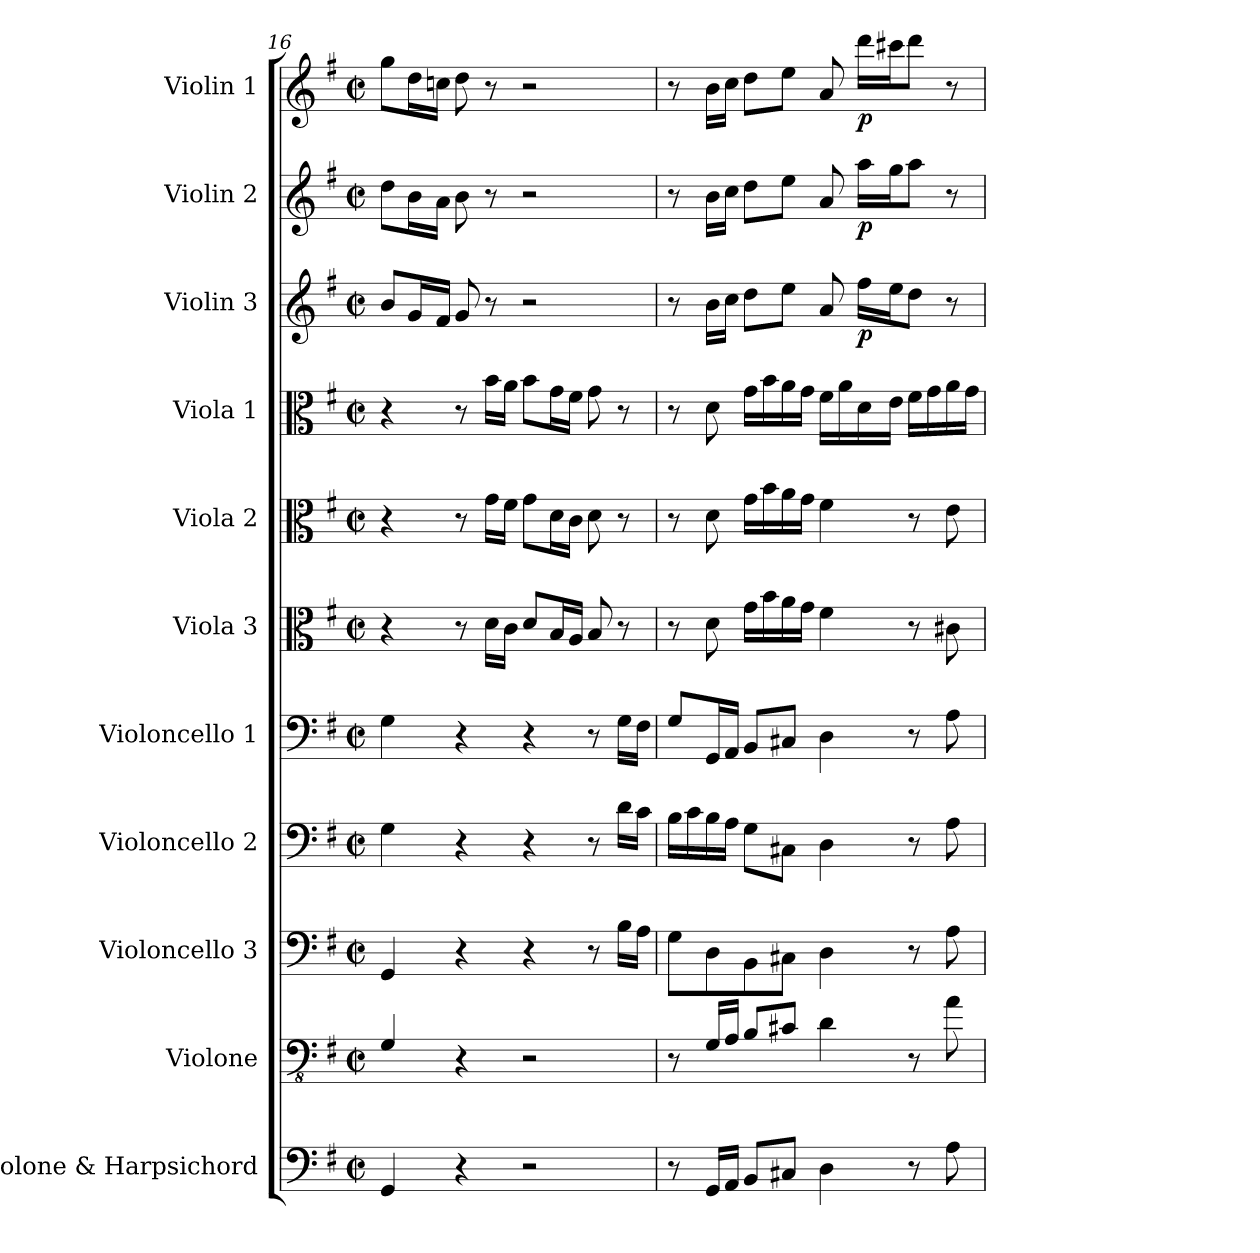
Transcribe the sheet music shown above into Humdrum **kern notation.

**kern	**kern	**kern	**kern	**kern	**kern	**kern	**kern	**kern	**dynam	**kern	**dynam	**kern	**dynam
*part11	*part10	*part9	*part8	*part7	*part6	*part5	*part4	*part3	*part3	*part2	*part2	*part1	*part1
*staff11	*staff10	*staff9	*staff8	*staff7	*staff6	*staff5	*staff4	*staff3	*staff3	*staff2	*staff2	*staff1	*staff1
*I"Violone &amp; Harpsichord	*I"Violone	*I"Violoncello 3	*I"Violoncello 2	*I"Violoncello 1	*I"Viola 3	*I"Viola 2	*I"Viola 1	*I"Violin 3	*	*I"Violin 2	*	*I"Violin 1	*
*I'Vne. &amp; Hch.	*I'Vne.	*I'Vc. 3	*I'Vc. 2	*I'Vc. 1	*I'Vla. 3	*I'Vla. 2	*I'Vla. 1	*I'Vln. 3	*	*I'Vln. 2	*	*I'Vln. 1	*
*clefF4	*clefFv4	*clefF4	*clefF4	*clefF4	*clefC3	*clefC3	*clefC3	*clefG2	*	*clefG2	*	*clefG2	*
*	*ITrd7c12	*	*	*	*	*	*	*	*	*	*	*	*
*k[f#]	*k[f#]	*k[f#]	*k[f#]	*k[f#]	*k[f#]	*k[f#]	*k[f#]	*k[f#]	*	*k[f#]	*	*k[f#]	*
*M4/4	*M4/4	*M4/4	*M4/4	*M4/4	*M4/4	*M4/4	*M4/4	*M4/4	*	*M4/4	*	*M4/4	*
*met(c|)	*met(c|)	*met(c|)	*met(c|)	*met(c|)	*met(c|)	*met(c|)	*met(c|)	*met(c|)	*	*met(c|)	*	*met(c|)	*
=16	=16	=16	=16	=16	=16	=16	=16	=16	=16	=16	=16	=16	=16
4GG/	4GGG/	4GG/	4G\	4G\	4r	4r	4r	8b/L	.	8dd\L	.	8gg\L	.
.	.	.	.	.	.	.	.	16g/L	.	16b\L	.	16dd\L	.
.	.	.	.	.	.	.	.	16f#/JJ	.	16a\JJ	.	16ccn\JJ	.
4r	4r	4r	4r	4r	8r	8r	8r	8g/	.	8b\	.	8dd\	.
.	.	.	.	.	16d\LL	16g\LL	16b\LL	8r	.	8r	.	8r	.
.	.	.	.	.	16c\JJ	16f#\JJ	16a\JJ	.	.	.	.	.	.
2r	2r	4r	4r	4r	8d/L	8g\L	8b\L	2r	.	2r	.	2r	.
.	.	.	.	.	16B/L	16d\L	16g\L	.	.	.	.	.	.
.	.	.	.	.	16A/JJ	16c\JJ	16f#\JJ	.	.	.	.	.	.
.	.	8r	8r	8r	8B/	8d\	8g\	.	.	.	.	.	.
.	.	16B\LL	16d\LL	16G\LL	8r	8r	8r	.	.	.	.	.	.
.	.	16A\JJ	16c\JJ	16F#\JJ	.	.	.	.	.	.	.	.	.
=17	=17	=17	=17	=17	=17	=17	=17	=17	=17	=17	=17	=17	=17
8r	8r	8G\L	16B\LL	8G/L	8r	8r	8r	8r	.	8r	.	8r	.
.	.	.	16c\	.	.	.	.	.	.	.	.	.	.
16GG/LL	16GGG/LL	8D\	16B\	16GG/L	8d\	8d\	8d\	16b\LL	.	16b\LL	.	16b\LL	.
16AA/JJ	16AAA/JJ	.	16A\JJ	16AA/JJ	.	.	.	16cc\JJ	.	16cc\JJ	.	16cc\JJ	.
8BB/L	8BBB/L	8BB\	8G\L	8BB/L	16g\LL	16g\LL	16g\LL	8dd\L	.	8dd\L	.	8dd\L	.
.	.	.	.	.	16b\	16b\	16b\	.	.	.	.	.	.
8C#X/J	8CC#X/J	8C#X\J	8C#X\J	8C#X/J	16a\	16a\	16a\	8ee\J	.	8ee\J	.	8ee\J	.
.	.	.	.	.	16g\JJ	16g\JJ	16g\JJ	.	.	.	.	.	.
4D\	4DD\	4D\	4D\	4D\	4f#\	4f#\	16f#\LL	8a/	.	8a/	.	8a/	.
.	.	.	.	.	.	.	16a\	.	.	.	.	.	.
!	!	!	!	!	!	!	!	!	!LO:DY:b	!	!LO:DY:b	!	!LO:DY:b
.	.	.	.	.	.	.	16d\	16ff#\LL	p	16aa\LL	p	16ddd\LL	p
.	.	.	.	.	.	.	16e\JJ	16ee\J	.	16gg\J	.	16ccc#X\J	.
8r	8r	8r	8r	8r	8r	8r	16f#\LL	8dd\J	.	8aa\J	.	8ddd\J	.
.	.	.	.	.	.	.	16g\	.	.	.	.	.	.
8A\	8AA\	8A\	8A\	8A\	8c#X\	8e\	16a\	8r	.	8r	.	8r	.
.	.	.	.	.	.	.	16g\JJ	.	.	.	.	.	.
=	=	=	=	=	=	=	=	=	=	=	=	=	=
*-	*-	*-	*-	*-	*-	*-	*-	*-	*-	*-	*-	*-	*-
